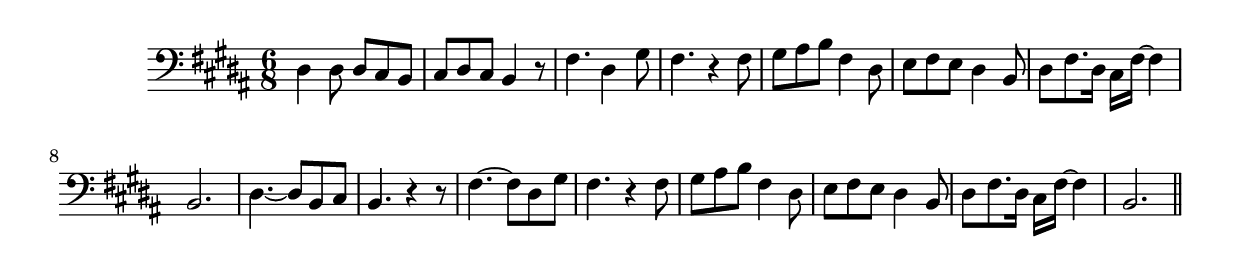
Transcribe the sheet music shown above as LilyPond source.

\version "2.19.49"
%{\header {
  title = "Were You Ever in Rio Grand"
  composer = "anonymous"
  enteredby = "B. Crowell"
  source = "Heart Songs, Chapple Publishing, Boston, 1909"
}%}
\score{{\key b \major
\time 6/8
%{\tempo 8=150
%}\clef bass
\transpose f b{\relative a, {
  a4 a8 a g f | g a g f4 r8 | c'4. a4 d8 | c4. r4 c8 | d8 e f c4 a8 | bes8 c bes a4 f8 |
  a8 c8. a16 g c~ c4 | f,2. | a4.~ a8 f g | f4. r4 r8 | c'4.~ c8 a d | c4. r4 c8 |
  d8 e f c4 a8 | bes8 c bes a4 f8 | a8 c8. a16 g16 c16~ c4 | f,2.
  \bar "||"
}}

}}